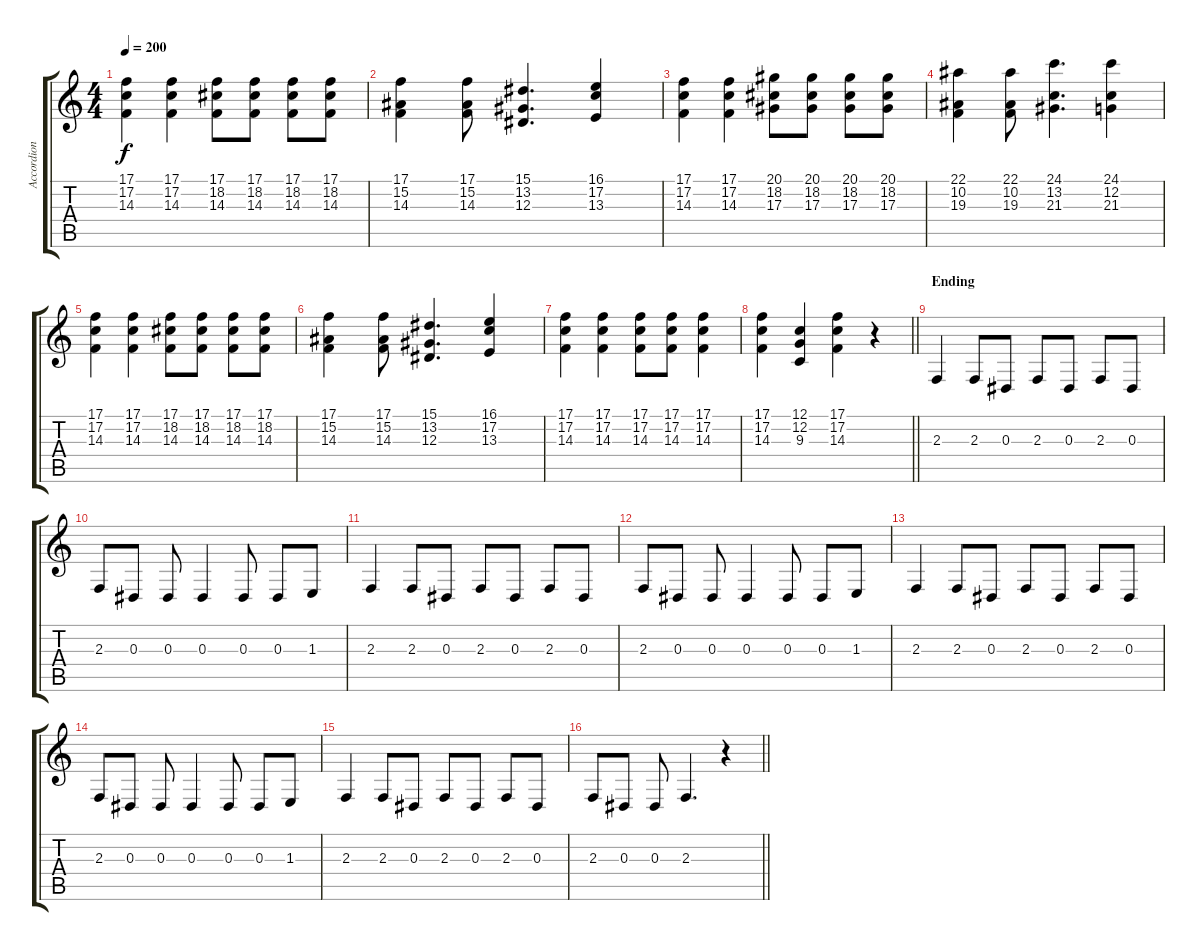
\track ("Accordion" "Accordion") {instrument accordion}
\staff {score tabs}
\tuning (C4 G3 Eb3 Bb2 F2 C2) {hide}
\ts (4 4)
\tempo 200
\clef g2
\ks c
(17.1 17.2 14.3).4{dy f} (17.1 17.2 14.3).4 (17.1 18.2 14.3).8 (17.1 18.2 14.3).8 (17.1 18.2 14.3).8 (17.1 18.2 14.3).8 |
(17.1 15.2 14.3).4 (17.1 15.2 14.3).8 (15.1 13.2 12.3).4{d} (16.1 17.2 13.3).4 |
(17.1 17.2 14.3).4 (17.1 17.2 14.3).4 (20.1 18.2 17.3).8 (20.1 18.2 17.3).8 (20.1 18.2 17.3).8 (20.1 18.2 17.3).8 |
(22.1 10.2 19.3).4 (22.1 10.2 19.3).8 (24.1 13.2 21.3).4{d} (24.1 12.2 21.3).4 |
(17.1 17.2 14.3).4 (17.1 17.2 14.3).4 (17.1 18.2 14.3).8 (17.1 18.2 14.3).8 (17.1 18.2 14.3).8 (17.1 18.2 14.3).8 |
(17.1 15.2 14.3).4 (17.1 15.2 14.3).8 (15.1 13.2 12.3).4{d} (16.1 17.2 13.3).4 |
(17.1 17.2 14.3).4 (17.1 17.2 14.3).4 (17.1 17.2 14.3).8 (17.1 17.2 14.3).8 (17.1 17.2 14.3).4 |
\barLineRight lightlight
(17.1 17.2 14.3).4 (12.1 12.2 9.3).4 (17.1 17.2 14.3).4 r.4 |
\section ("" "Ending")
2.3.4 2.3.8 0.3.8 2.3.8 0.3.8 2.3.8 0.3.8 |
2.3.8 0.3.8 0.3.8 0.3.4 0.3.8 0.3.8 1.3.8 |
2.3.4 2.3.8 0.3.8 2.3.8 0.3.8 2.3.8 0.3.8 |
2.3.8 0.3.8 0.3.8 0.3.4 0.3.8 0.3.8 1.3.8 |
2.3.4 2.3.8 0.3.8 2.3.8 0.3.8 2.3.8 0.3.8 |
2.3.8 0.3.8 0.3.8 0.3.4 0.3.8 0.3.8 1.3.8 |
2.3.4 2.3.8 0.3.8 2.3.8 0.3.8 2.3.8 0.3.8 |
\barLineRight lightlight
2.3.8 0.3.8 0.3.8 2.3.4{d} r.4
